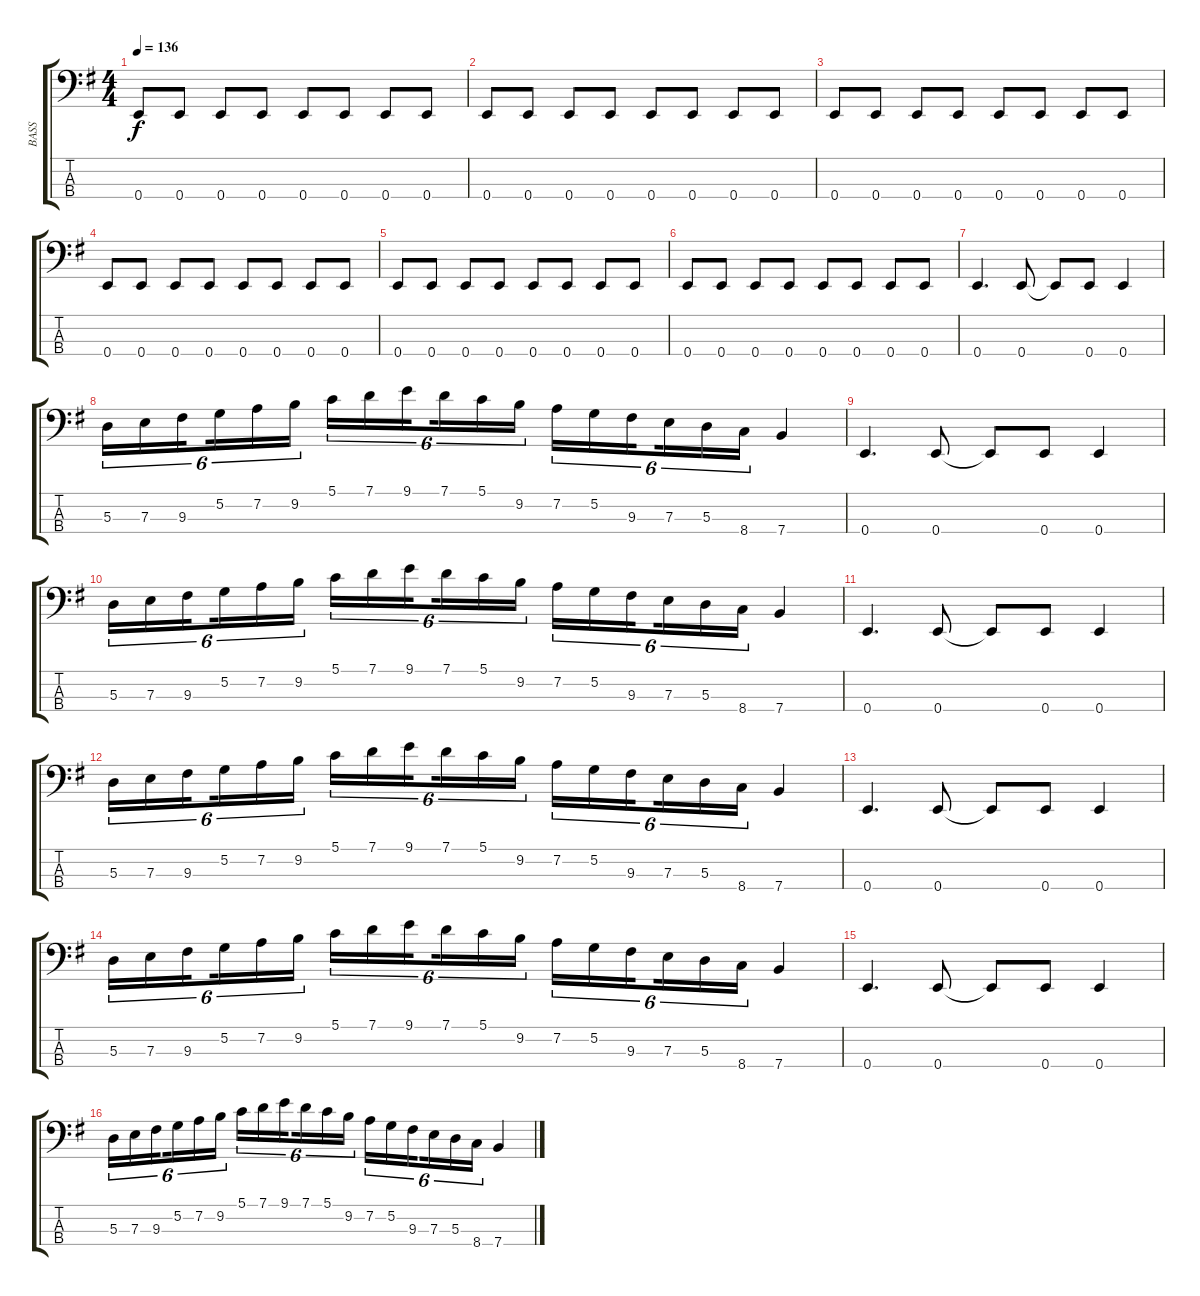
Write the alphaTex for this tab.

\track ("BASS" "BASS") {instrument electricbassfinger}
\staff {score tabs}
\tuning (G2 D2 A1 E1) {hide}
\ts (4 4)
\tempo 136
\clef f4
\ks eminor
0.4.8{dy f} 0.4.8 0.4.8 0.4.8 0.4.8 0.4.8 0.4.8 0.4.8 |
0.4.8 0.4.8 0.4.8 0.4.8 0.4.8 0.4.8 0.4.8 0.4.8 |
0.4.8 0.4.8 0.4.8 0.4.8 0.4.8 0.4.8 0.4.8 0.4.8 |
0.4.8 0.4.8 0.4.8 0.4.8 0.4.8 0.4.8 0.4.8 0.4.8 |
0.4.8 0.4.8 0.4.8 0.4.8 0.4.8 0.4.8 0.4.8 0.4.8 |
0.4.8 0.4.8 0.4.8 0.4.8 0.4.8 0.4.8 0.4.8 0.4.8 |
0.4.4{d} 0.4.8 0.4{t}.8 0.4.8 0.4.4 |
5.3.16{tu (6 4)} 7.3.16{tu (6 4)} 9.3.16{tu (6 4) beam splitsecondary} 5.2.16{tu (6 4)} 7.2.16{tu (6 4)} 9.2.16{tu (6 4)} 5.1.16{tu (6 4)} 7.1.16{tu (6 4)} 9.1.16{tu (6 4) beam splitsecondary} 7.1.16{tu (6 4)} 5.1.16{tu (6 4)} 9.2.16{tu (6 4)} 7.2.16{tu (6 4)} 5.2.16{tu (6 4)} 9.3.16{tu (6 4) beam splitsecondary} 7.3.16{tu (6 4)} 5.3.16{tu (6 4)} 8.4.16{tu (6 4)} 7.4.4 |
0.4.4{d} 0.4.8 0.4{t}.8 0.4.8 0.4.4 |
5.3.16{tu (6 4)} 7.3.16{tu (6 4)} 9.3.16{tu (6 4) beam splitsecondary} 5.2.16{tu (6 4)} 7.2.16{tu (6 4)} 9.2.16{tu (6 4)} 5.1.16{tu (6 4)} 7.1.16{tu (6 4)} 9.1.16{tu (6 4) beam splitsecondary} 7.1.16{tu (6 4)} 5.1.16{tu (6 4)} 9.2.16{tu (6 4)} 7.2.16{tu (6 4)} 5.2.16{tu (6 4)} 9.3.16{tu (6 4) beam splitsecondary} 7.3.16{tu (6 4)} 5.3.16{tu (6 4)} 8.4.16{tu (6 4)} 7.4.4 |
0.4.4{d} 0.4.8 0.4{t}.8 0.4.8 0.4.4 |
5.3.16{tu (6 4)} 7.3.16{tu (6 4)} 9.3.16{tu (6 4) beam splitsecondary} 5.2.16{tu (6 4)} 7.2.16{tu (6 4)} 9.2.16{tu (6 4)} 5.1.16{tu (6 4)} 7.1.16{tu (6 4)} 9.1.16{tu (6 4) beam splitsecondary} 7.1.16{tu (6 4)} 5.1.16{tu (6 4)} 9.2.16{tu (6 4)} 7.2.16{tu (6 4)} 5.2.16{tu (6 4)} 9.3.16{tu (6 4) beam splitsecondary} 7.3.16{tu (6 4)} 5.3.16{tu (6 4)} 8.4.16{tu (6 4)} 7.4.4 |
0.4.4{d} 0.4.8 0.4{t}.8 0.4.8 0.4.4 |
5.3.16{tu (6 4)} 7.3.16{tu (6 4)} 9.3.16{tu (6 4) beam splitsecondary} 5.2.16{tu (6 4)} 7.2.16{tu (6 4)} 9.2.16{tu (6 4)} 5.1.16{tu (6 4)} 7.1.16{tu (6 4)} 9.1.16{tu (6 4) beam splitsecondary} 7.1.16{tu (6 4)} 5.1.16{tu (6 4)} 9.2.16{tu (6 4)} 7.2.16{tu (6 4)} 5.2.16{tu (6 4)} 9.3.16{tu (6 4) beam splitsecondary} 7.3.16{tu (6 4)} 5.3.16{tu (6 4)} 8.4.16{tu (6 4)} 7.4.4 |
0.4.4{d} 0.4.8 0.4{t}.8 0.4.8 0.4.4 |
5.3.16{tu (6 4)} 7.3.16{tu (6 4)} 9.3.16{tu (6 4) beam splitsecondary} 5.2.16{tu (6 4)} 7.2.16{tu (6 4)} 9.2.16{tu (6 4)} 5.1.16{tu (6 4)} 7.1.16{tu (6 4)} 9.1.16{tu (6 4) beam splitsecondary} 7.1.16{tu (6 4)} 5.1.16{tu (6 4)} 9.2.16{tu (6 4)} 7.2.16{tu (6 4)} 5.2.16{tu (6 4)} 9.3.16{tu (6 4) beam splitsecondary} 7.3.16{tu (6 4)} 5.3.16{tu (6 4)} 8.4.16{tu (6 4)} 7.4.4
